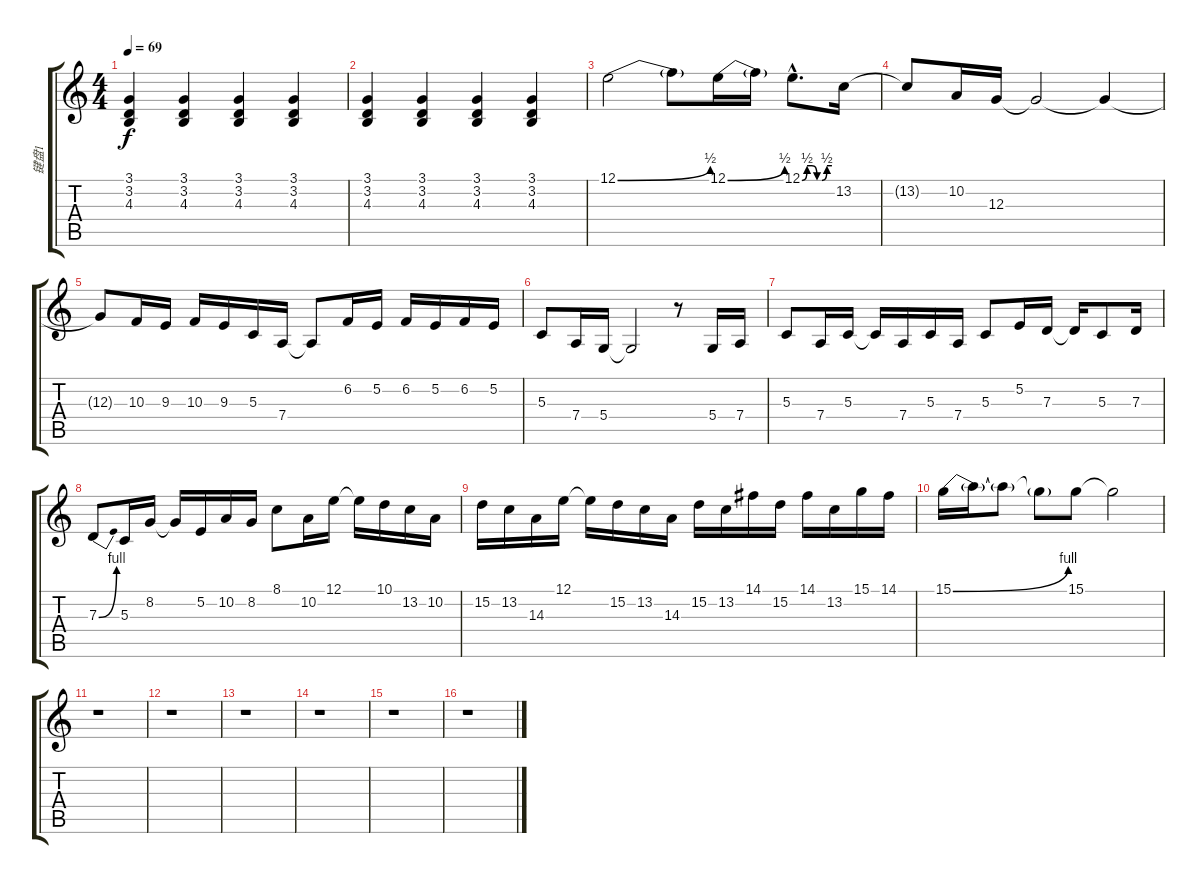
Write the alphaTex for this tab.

\track ("键盘1" "键盘1") {instrument electricpiano2}
\staff {score tabs}
\tuning (E4 B3 G3 D3 A2 E2) {hide}
\ts (4 4)
\tempo 69
\clef g2
\ks c
(3.1 3.2 4.3).4{dy f} (3.1 3.2 4.3).4 (3.1 3.2 4.3).4 (3.1 3.2 4.3).4 |
(3.1 3.2 4.3).4 (3.1 3.2 4.3).4 (3.1 3.2 4.3).4 (3.1 3.2 4.3).4 |
12.1{be (bend 0 0 60 2)}.2{volume 16 instrument flute} 12.1{t}.8 12.1{be (bend 0 0 60 2)}.16 12.1{t}.16 12.1{be (custom 0 0 10 2 20 2 30 0 40 0 50 2 60 2) hac}.8{d} 13.2.16 |
13.2{t}.8 10.2.16 12.3.16 12.3{t}.2 12.3{t}.4 |
12.3{t}.8 10.3.16 9.3.16 10.3.16 9.3.16 5.3.16 7.4.16 7.4{t}.8 6.2.16 5.2.16 6.2.16 5.2.16 6.2.16 5.2.16 |
5.3.8 7.4.16 5.4.16 5.4{t}.2 r.8 5.4.16 7.4.16 |
5.3.8 7.4.16 5.3.16 5.3{t}.16 7.4.16 5.3.16 7.4.16 5.3.8 5.2.16 7.3.16 7.3{t}.16 5.3.8 7.3.16 |
7.3{be (bend 0 0 60 4)}.8 5.3.16 8.2.16 8.2{t}.16 5.2.16 10.2.16 8.2.16 8.1.8 10.2.16 12.1.16 12.1{t}.16 10.1.16 13.2.16 10.2.16 |
15.2.16 13.2.16 14.3.16 12.1.16 12.1{t}.16 15.2.16 13.2.16 14.3.16 15.2.16 13.2.16 14.1.16 15.2.16 14.1.16 13.2.16 15.1.16 14.1.16 |
15.1{be (bend 0 0 60 4)}.16 15.1{t}.16 15.1{t}.8 15.1{t}.8 15.1.8 15.1{t}.2 |
r.1 |
r.1 |
r.1 |
r.1 |
r.1 |
r.1
